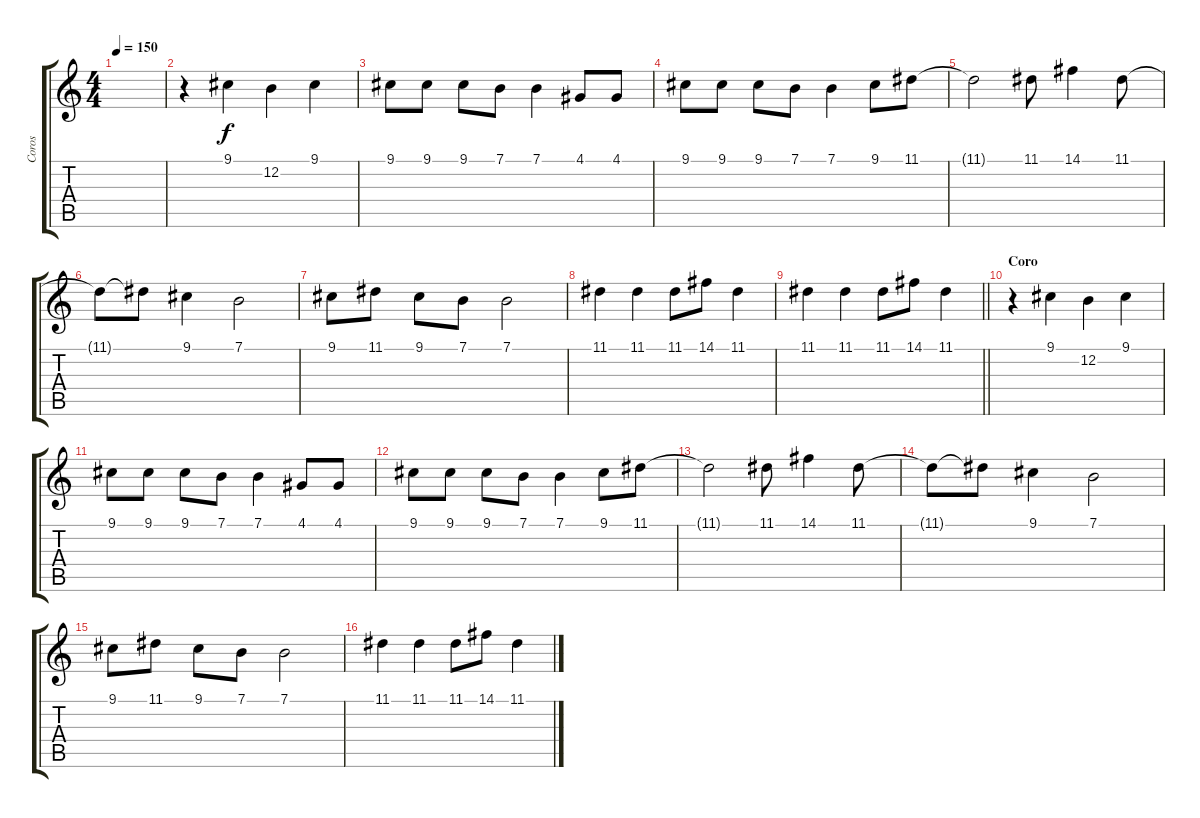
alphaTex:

\track ("Coros" "Coros") {instrument lead6voice}
\staff {score tabs}
\tuning (E4 B3 G3 D3 A2 E2) {hide}
\ts (4 4)
\tempo 150
\clef g2
\ks c
|
r.4 9.1.4 12.2.4 9.1.4 |
9.1.8 9.1.8 9.1.8 7.1.8 7.1.4 4.1.8 4.1.8 |
9.1.8 9.1.8 9.1.8 7.1.8 7.1.4 9.1.8 11.1.8 |
11.1{t}.2 11.1.8 14.1.4 11.1.8 |
11.1{t}.8 11.1{t}.8 9.1.4 7.1.2 |
9.1.8 11.1.8 9.1.8 7.1.8 7.1.2 |
11.1.4 11.1.4 11.1.8 14.1.8 11.1.4 |
\barLineRight lightlight
11.1.4 11.1.4 11.1.8 14.1.8 11.1.4 |
\section ("" "Coro")
r.4 9.1.4 12.2.4 9.1.4 |
9.1.8 9.1.8 9.1.8 7.1.8 7.1.4 4.1.8 4.1.8 |
9.1.8 9.1.8 9.1.8 7.1.8 7.1.4 9.1.8 11.1.8 |
11.1{t}.2 11.1.8 14.1.4 11.1.8 |
11.1{t}.8 11.1{t}.8 9.1.4 7.1.2 |
9.1.8 11.1.8 9.1.8 7.1.8 7.1.2 |
11.1.4 11.1.4 11.1.8 14.1.8 11.1.4
